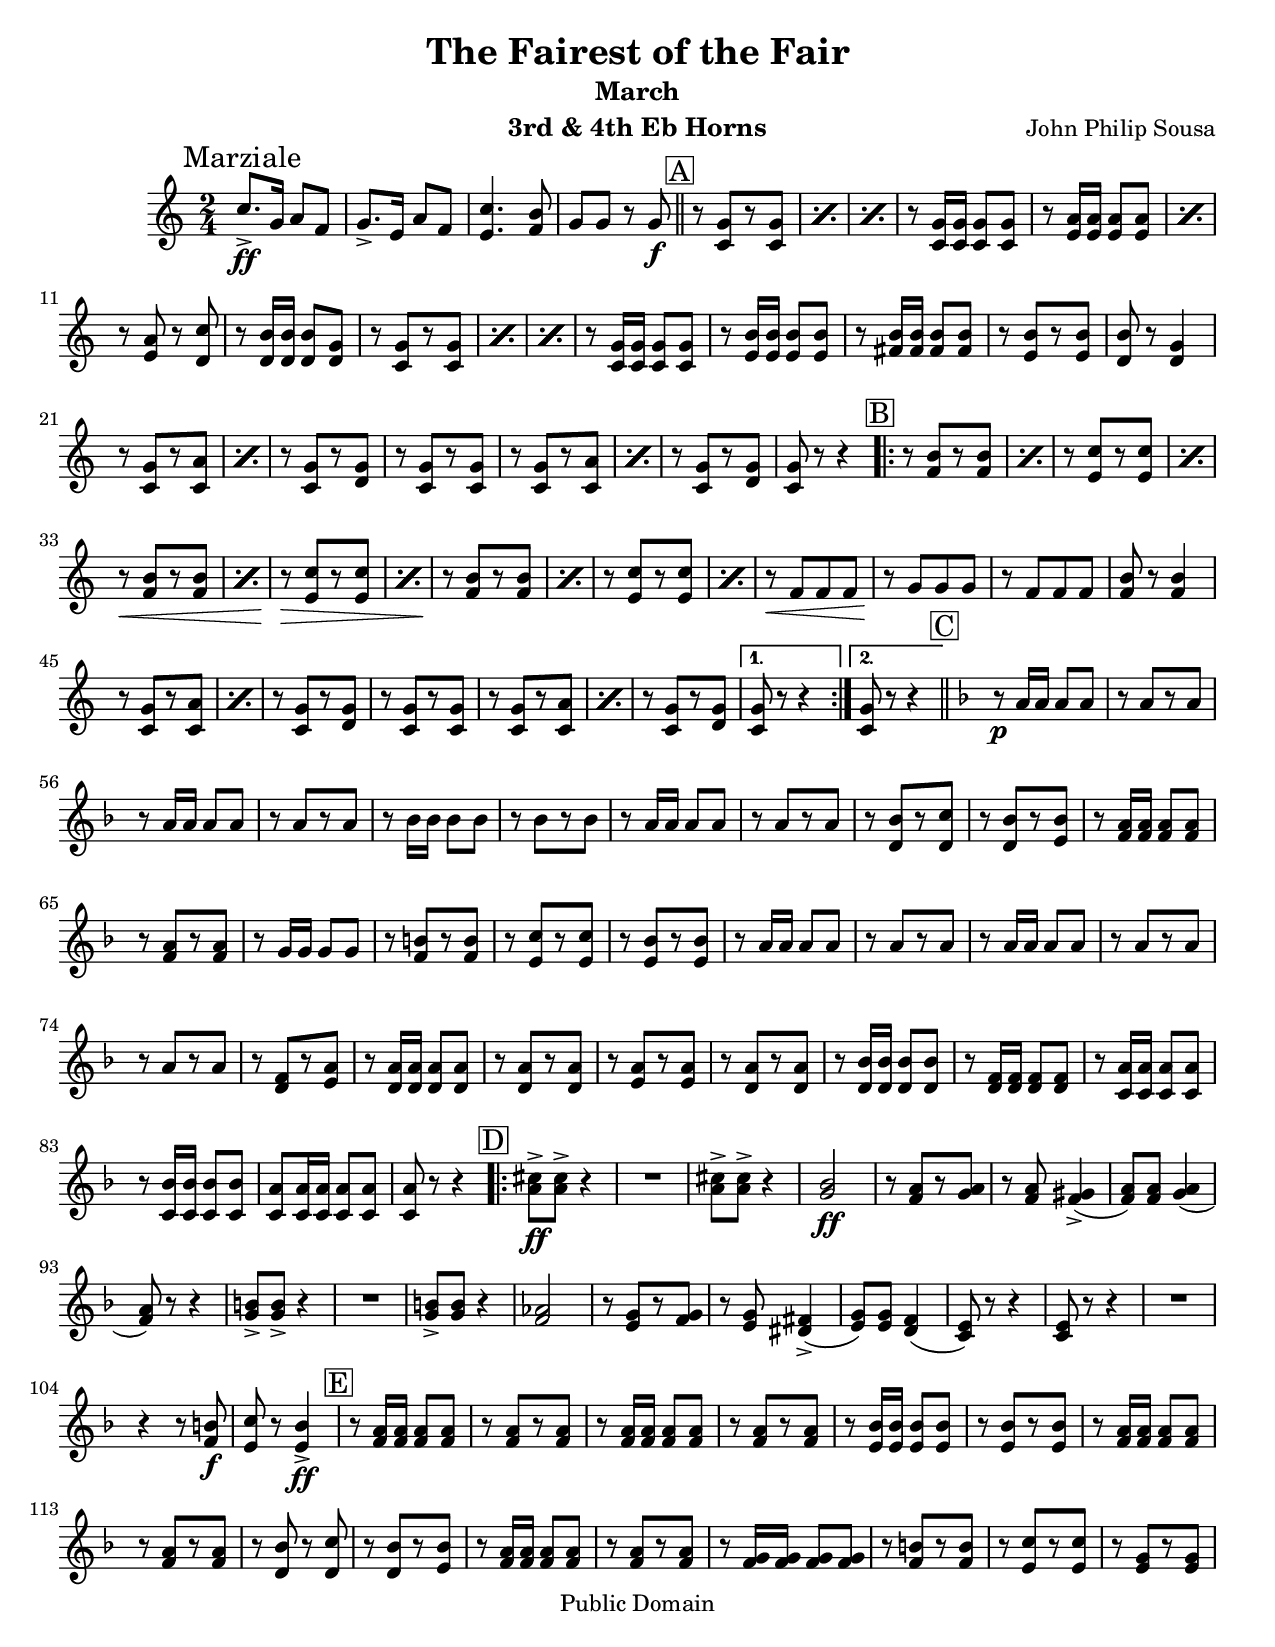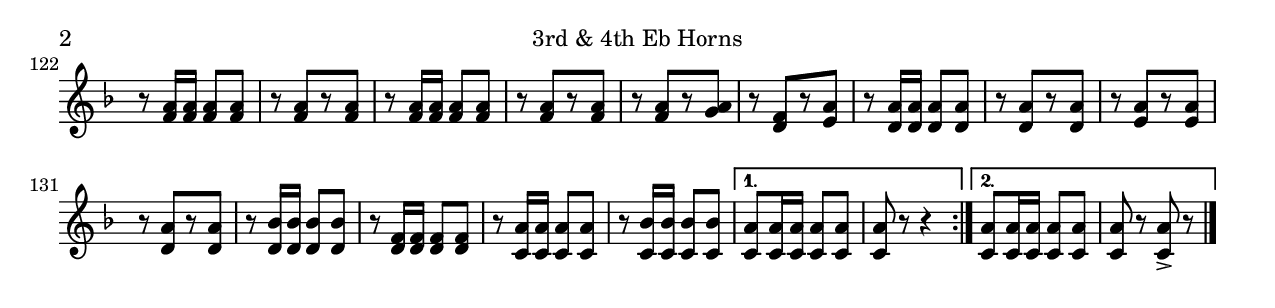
\version "2.16.2"
\include "JPSFotF.ly"

\paper {
  #(set-paper-size "letter")
}

\header {
  instrument = "3rd & 4th Eb Horns"
}

\score {
  \new Staff \with { printPartCombineTexts = ##f } { 
    \set Staff.midiInstrument = "french horn"
    \override Score.RehearsalMark #'break-align-symbol = #'time-signature
    \mark "Marziale"
    <<
      \rehearsalMarks
      \partcombine \hornThreeInEb \hornFourInEb
    >>
  }
  
  \layout {}
  \midi {
    \tempo 4 = 120
  }
}

